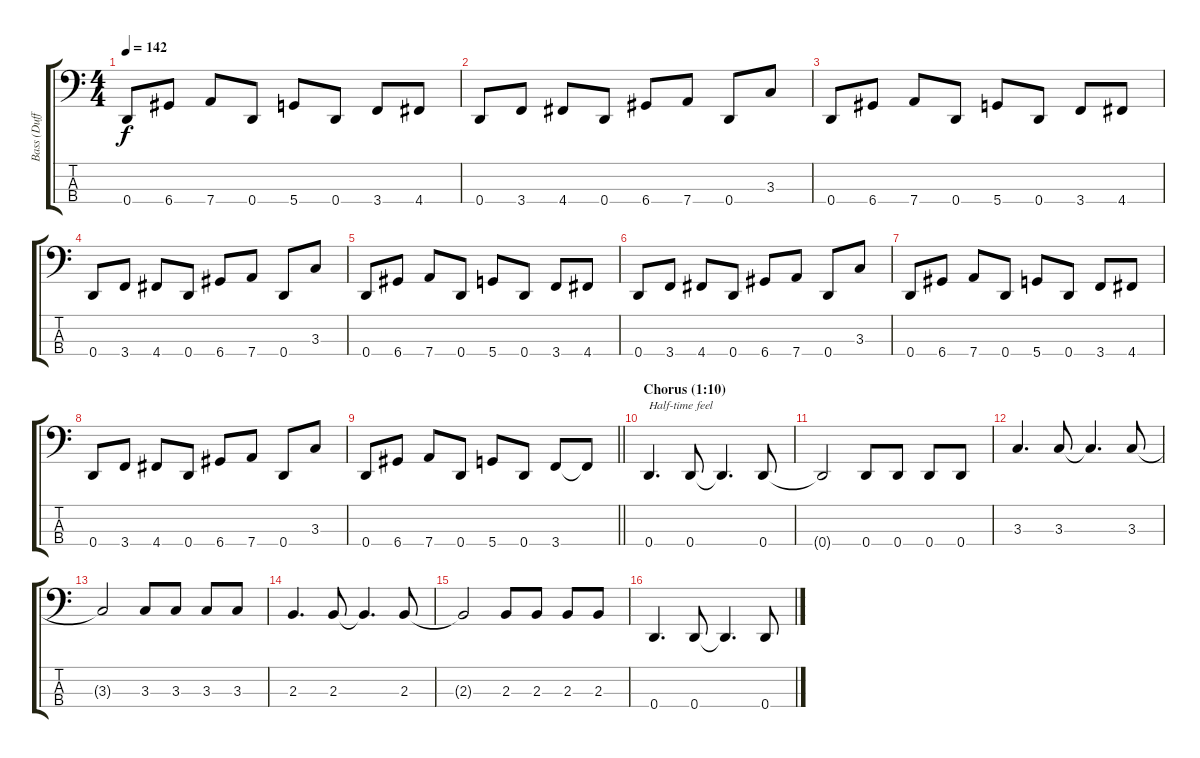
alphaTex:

\track ("Bass (Duff McKagan)" "Bass (Duff") {instrument electricbasspick}
\staff {score tabs}
\tuning (G2 D2 A1 D1) {hide}
\ts (4 4)
\tempo 142
\clef f4
\ks c
0.4.8{dy f} 6.4.8 7.4.8 0.4.8 5.4.8 0.4.8 3.4.8 4.4.8 |
0.4.8 3.4.8 4.4.8 0.4.8 6.4.8 7.4.8 0.4.8 3.3.8 |
0.4.8 6.4.8 7.4.8 0.4.8 5.4.8 0.4.8 3.4.8 4.4.8 |
0.4.8 3.4.8 4.4.8 0.4.8 6.4.8 7.4.8 0.4.8 3.3.8 |
0.4.8 6.4.8 7.4.8 0.4.8 5.4.8 0.4.8 3.4.8 4.4.8 |
0.4.8 3.4.8 4.4.8 0.4.8 6.4.8 7.4.8 0.4.8 3.3.8 |
0.4.8 6.4.8 7.4.8 0.4.8 5.4.8 0.4.8 3.4.8 4.4.8 |
0.4.8 3.4.8 4.4.8 0.4.8 6.4.8 7.4.8 0.4.8 3.3.8 |
\barLineRight lightlight
0.4.8 6.4.8 7.4.8 0.4.8 5.4.8 0.4.8 3.4.8 3.4{t}.8 |
\section ("" "Chorus (1:10)")
0.4.4{d txt "Half-time feel"} 0.4.8 0.4{t}.4{d} 0.4.8 |
0.4{t}.2 0.4.8 0.4.8 0.4.8 0.4.8 |
3.3.4{d} 3.3.8 3.3{t}.4{d} 3.3.8 |
3.3{t}.2 3.3.8 3.3.8 3.3.8 3.3.8 |
2.3.4{d} 2.3.8 2.3{t}.4{d} 2.3.8 |
2.3{t}.2 2.3.8 2.3.8 2.3.8 2.3.8 |
0.4.4{d} 0.4.8 0.4{t}.4{d} 0.4.8
